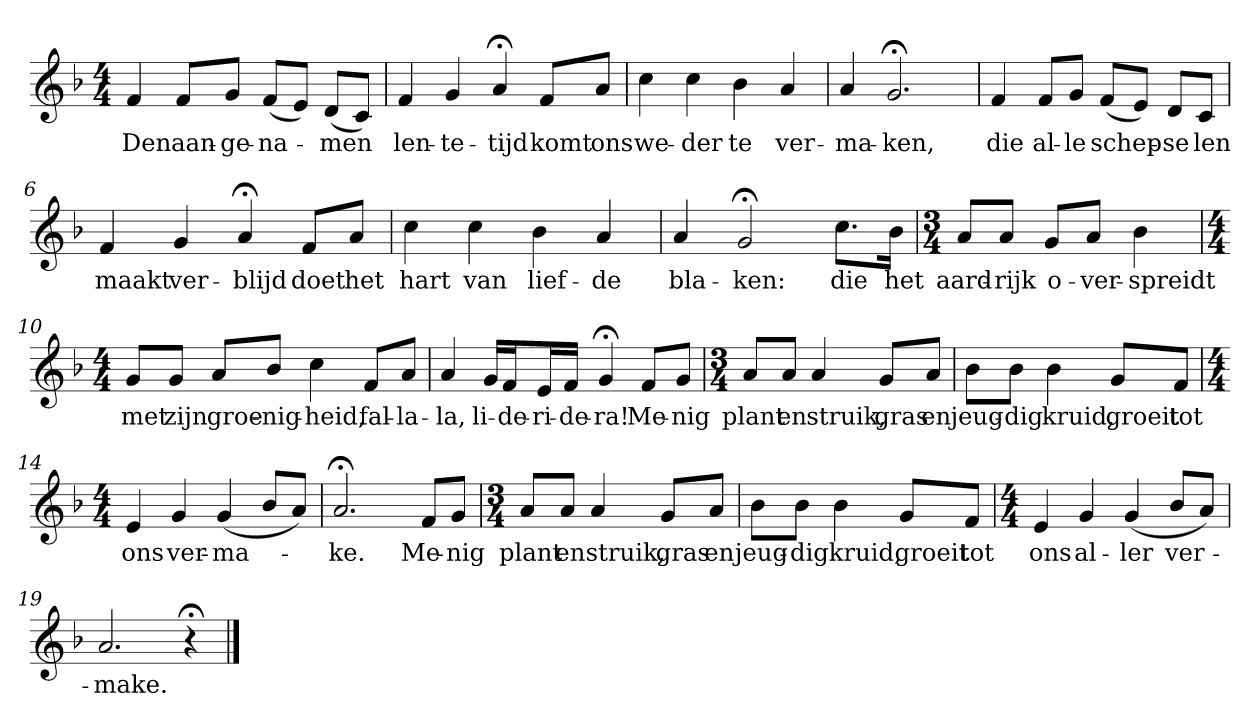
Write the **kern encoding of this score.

**kern	**text
*part1	*part1
*staff1	*staff1
*k[b-]	*
*F:	*
*M4/4	*
*MM120	*
=1	=1
4f	Den
8fL	aan-
8gJ	-ge-
(8fL	-na-
8eJ)	.
(8dL	-men
8cJ)	.
=2	=2
4f	len-
4g	-te-
4a;<	-tijd
8fL	komt
8aJ	ons
=3	=3
4cc	we-
4cc	-der
4b-	te
4a	ver-
=4	=4
4a	-ma-
2.g;<	-ken,
=5	=5
4f	die
8fL	al-
8gJ	-le
(8fL	schep-
8eJ)	.
8dL	-se
8cJ	len
=6	=6
4f	maakt
4g	ver-
4a;<	-blijd
8fL	doet
8aJ	het
=7	=7
4cc	hart
4cc	van
4b-	lief-
4a	-de
=8	=8
4a	bla-
2g;<	-ken:
8.ccL	die
16b-Jk	het
=9	=9
*M3/4	*
8aL	aard-
8aJ	-rijk
8gL	o-
8aJ	-ver-
4b-	-spreidt
=10	=10
*M4/4	*
8gL	met
8gJ	zijn
8aL	groe-
8b-J	-nig-
4cc	-heid,
8fL	fal-
8aJ	-la-
=11	=11
4a	-la,
16gLL	li-
16fJ	-de-
16eL	-ri-
16fJJ	-de-
4g;<	-ra!
8fL	Me-
8gJ	-nig
=12	=12
*M3/4	*
8aL	plant
8aJ	en
4a	struik,
8gL	gras
8aJ	en
=13	=13
8b-L	jeug-
8b-J	-dig
4b-	kruid,
8gL	groeit
8fJ	tot
=14	=14
*M4/4	*
4e	ons
4g	ver-
(4g	-ma-
8b-L	.
8aJ)	.
=15	=15
2.a;<	-ke.
8fL	Me-
8gJ	-nig
=16	=16
*M3/4	*
8aL	plant
8aJ	en
4a	struik,
8gL	gras
8aJ	en
=17	=17
8b-L	jeug-
8b-J	-dig
4b-	kruid,
8gL	groeit
8fJ	tot
=18	=18
*M4/4	*
4e	ons
4g	al-
(4g	-ler
8b-L	ver-
8aJ)	.
=19	=19
2.a	-make.
4r;<	.
==	==
*-	*-
